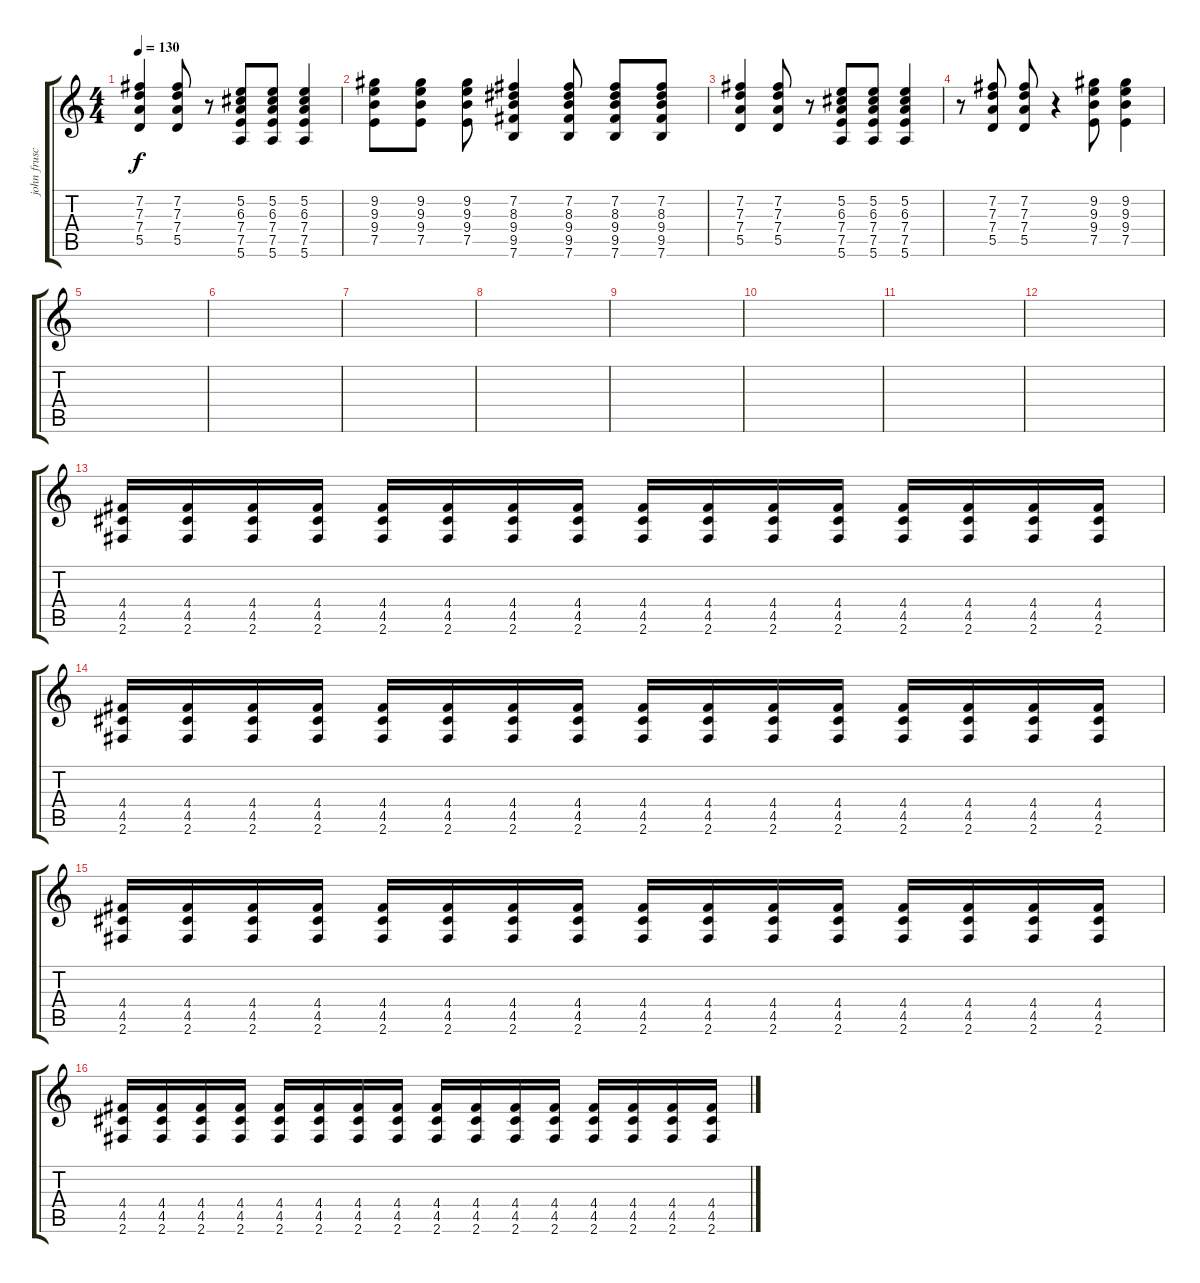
\track ("john frusciante" "john frusc") {instrument overdrivenguitar}
\staff {score tabs}
\tuning (E4 B3 G3 D3 A2 E2) {hide}
\ts (4 4)
\tempo 130
\clef g2
\ks c
(7.2 7.3 7.4 5.5).4{dy f} (7.2 7.3 7.4 5.5).8 r.8 (5.2 6.3 7.4 7.5 5.6).8 (5.2 6.3 7.4 7.5 5.6).8 (5.2 6.3 7.4 7.5 5.6).4 |
(9.2 9.3 9.4 7.5).8 (9.2 9.3 9.4 7.5).8 (9.2 9.3 9.4 7.5).8 (7.2 8.3 9.4 9.5 7.6).4 (7.2 8.3 9.4 9.5 7.6).8 (7.2 8.3 9.4 9.5 7.6).8 (7.2 8.3 9.4 9.5 7.6).8 |
(7.2 7.3 7.4 5.5).4 (7.2 7.3 7.4 5.5).8 r.8 (5.2 6.3 7.4 7.5 5.6).8 (5.2 6.3 7.4 7.5 5.6).8 (5.2 6.3 7.4 7.5 5.6).4 |
r.8 (7.2 7.3 7.4 5.5).8 (7.2 7.3 7.4 5.5).8 r.4 (9.2 9.3 9.4 7.5).8 (9.2 9.3 9.4 7.5).4 |
|
|
|
|
|
|
|
|
(4.4 4.5 2.6).16 (4.4 4.5 2.6).16 (4.4 4.5 2.6).16 (4.4 4.5 2.6).16 (4.4 4.5 2.6).16 (4.4 4.5 2.6).16 (4.4 4.5 2.6).16 (4.4 4.5 2.6).16 (4.4 4.5 2.6).16 (4.4 4.5 2.6).16 (4.4 4.5 2.6).16 (4.4 4.5 2.6).16 (4.4 4.5 2.6).16 (4.4 4.5 2.6).16 (4.4 4.5 2.6).16 (4.4 4.5 2.6).16 |
(4.4 4.5 2.6).16 (4.4 4.5 2.6).16 (4.4 4.5 2.6).16 (4.4 4.5 2.6).16 (4.4 4.5 2.6).16 (4.4 4.5 2.6).16 (4.4 4.5 2.6).16 (4.4 4.5 2.6).16 (4.4 4.5 2.6).16 (4.4 4.5 2.6).16 (4.4 4.5 2.6).16 (4.4 4.5 2.6).16 (4.4 4.5 2.6).16 (4.4 4.5 2.6).16 (4.4 4.5 2.6).16 (4.4 4.5 2.6).16 |
(4.4 4.5 2.6).16 (4.4 4.5 2.6).16 (4.4 4.5 2.6).16 (4.4 4.5 2.6).16 (4.4 4.5 2.6).16 (4.4 4.5 2.6).16 (4.4 4.5 2.6).16 (4.4 4.5 2.6).16 (4.4 4.5 2.6).16 (4.4 4.5 2.6).16 (4.4 4.5 2.6).16 (4.4 4.5 2.6).16 (4.4 4.5 2.6).16 (4.4 4.5 2.6).16 (4.4 4.5 2.6).16 (4.4 4.5 2.6).16 |
(4.4 4.5 2.6).16 (4.4 4.5 2.6).16 (4.4 4.5 2.6).16 (4.4 4.5 2.6).16 (4.4 4.5 2.6).16 (4.4 4.5 2.6).16 (4.4 4.5 2.6).16 (4.4 4.5 2.6).16 (4.4 4.5 2.6).16 (4.4 4.5 2.6).16 (4.4 4.5 2.6).16 (4.4 4.5 2.6).16 (4.4 4.5 2.6).16 (4.4 4.5 2.6).16 (4.4 4.5 2.6).16 (4.4 4.5 2.6).16
